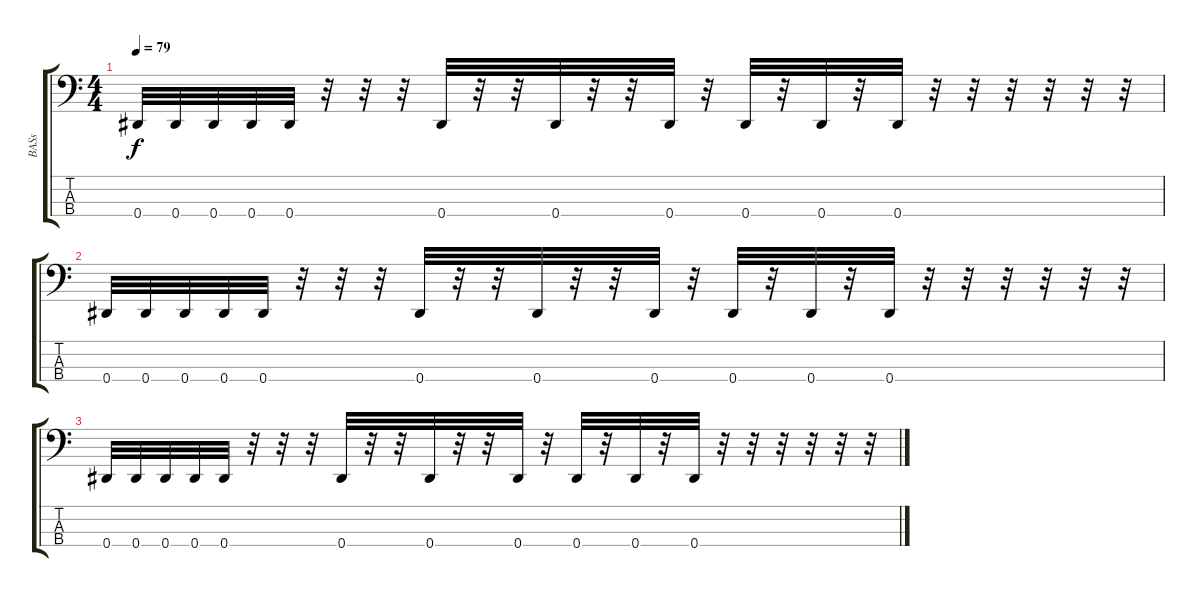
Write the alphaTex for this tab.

\track ("BASs" "BASs") {instrument electricbasspick}
\staff {score tabs}
\tuning (Gb2 Db2 Ab1 Eb1) {hide}
\ts (4 4)
\tempo 79
\clef f4
\ks c
0.4.32{dy f} 0.4.32 0.4.32 0.4.32 0.4.32 r.32 r.32 r.32 0.4.32 r.32 r.32 0.4.32 r.32 r.32 0.4.32 r.32 0.4.32 r.32 0.4.32 r.32 0.4.32 r.32 r.32 r.32 r.32 r.32 r.32 |
0.4.32 0.4.32 0.4.32 0.4.32 0.4.32 r.32 r.32 r.32 0.4.32 r.32 r.32 0.4.32 r.32 r.32 0.4.32 r.32 0.4.32 r.32 0.4.32 r.32 0.4.32 r.32 r.32 r.32 r.32 r.32 r.32 |
0.4.32 0.4.32 0.4.32 0.4.32 0.4.32 r.32 r.32 r.32 0.4.32 r.32 r.32 0.4.32 r.32 r.32 0.4.32 r.32 0.4.32 r.32 0.4.32 r.32 0.4.32 r.32 r.32 r.32 r.32 r.32 r.32
